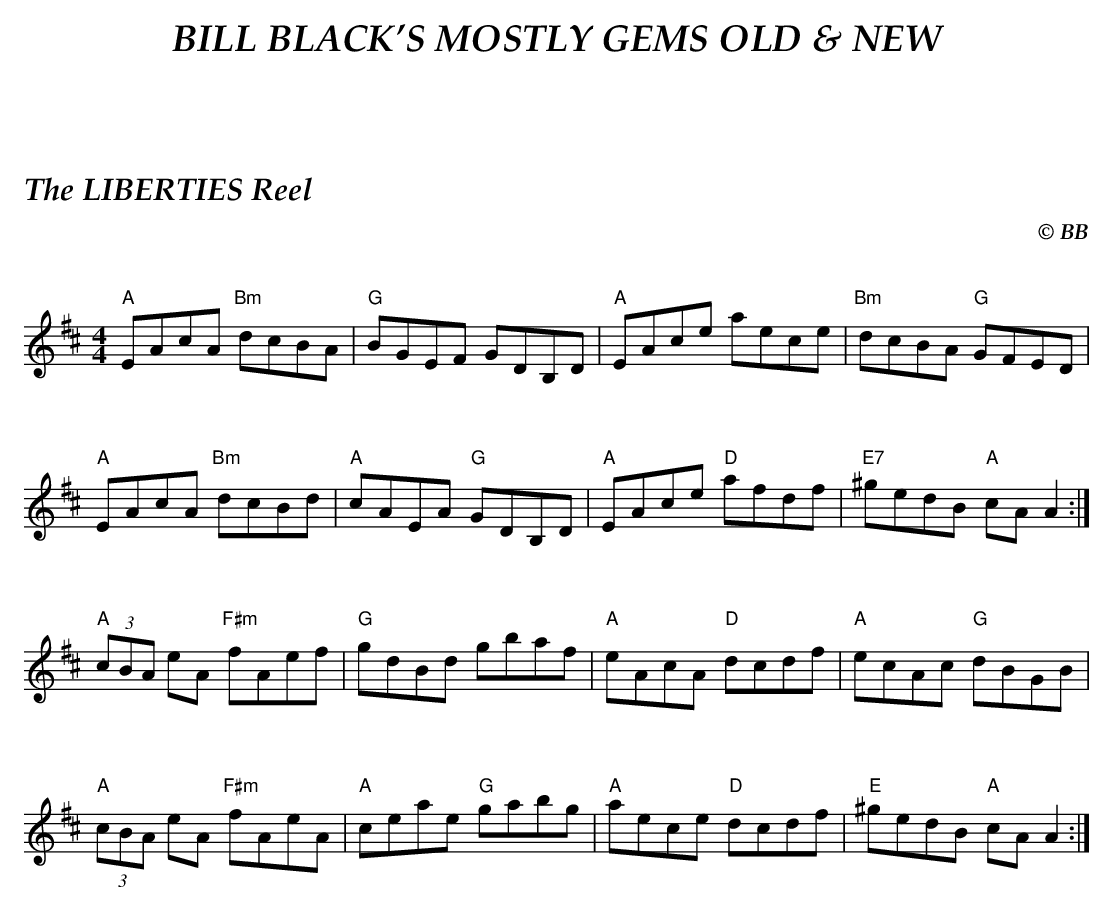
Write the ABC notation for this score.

X:1
T:LIBERTIES Reel, The
C:© BB
Q:1/4=180
M:4/4
L:1/8
K:Amix
"A"EAcA "Bm"dcBA|"G"BGEF GDB,D|"A"EAce aece|"Bm"dcBA "G"GFED|
"A"EAcA "Bm"dcBd|"A"cAEA "G"GDB,D|"A"EAce "D"afdf|"E7"^gedB "A"cA A2:|
"A"(3cBA eA "F#m"fAef|"G"gdBd gbaf|"A"eAcA "D"dcdf|"A"ecAc "G"dBGB|
"A"(3cBA eA "F#m"fAeA|"A"ceae "G"gabg|"A"aece "D"dcdf|"E"^gedB "A"cA A2:|
